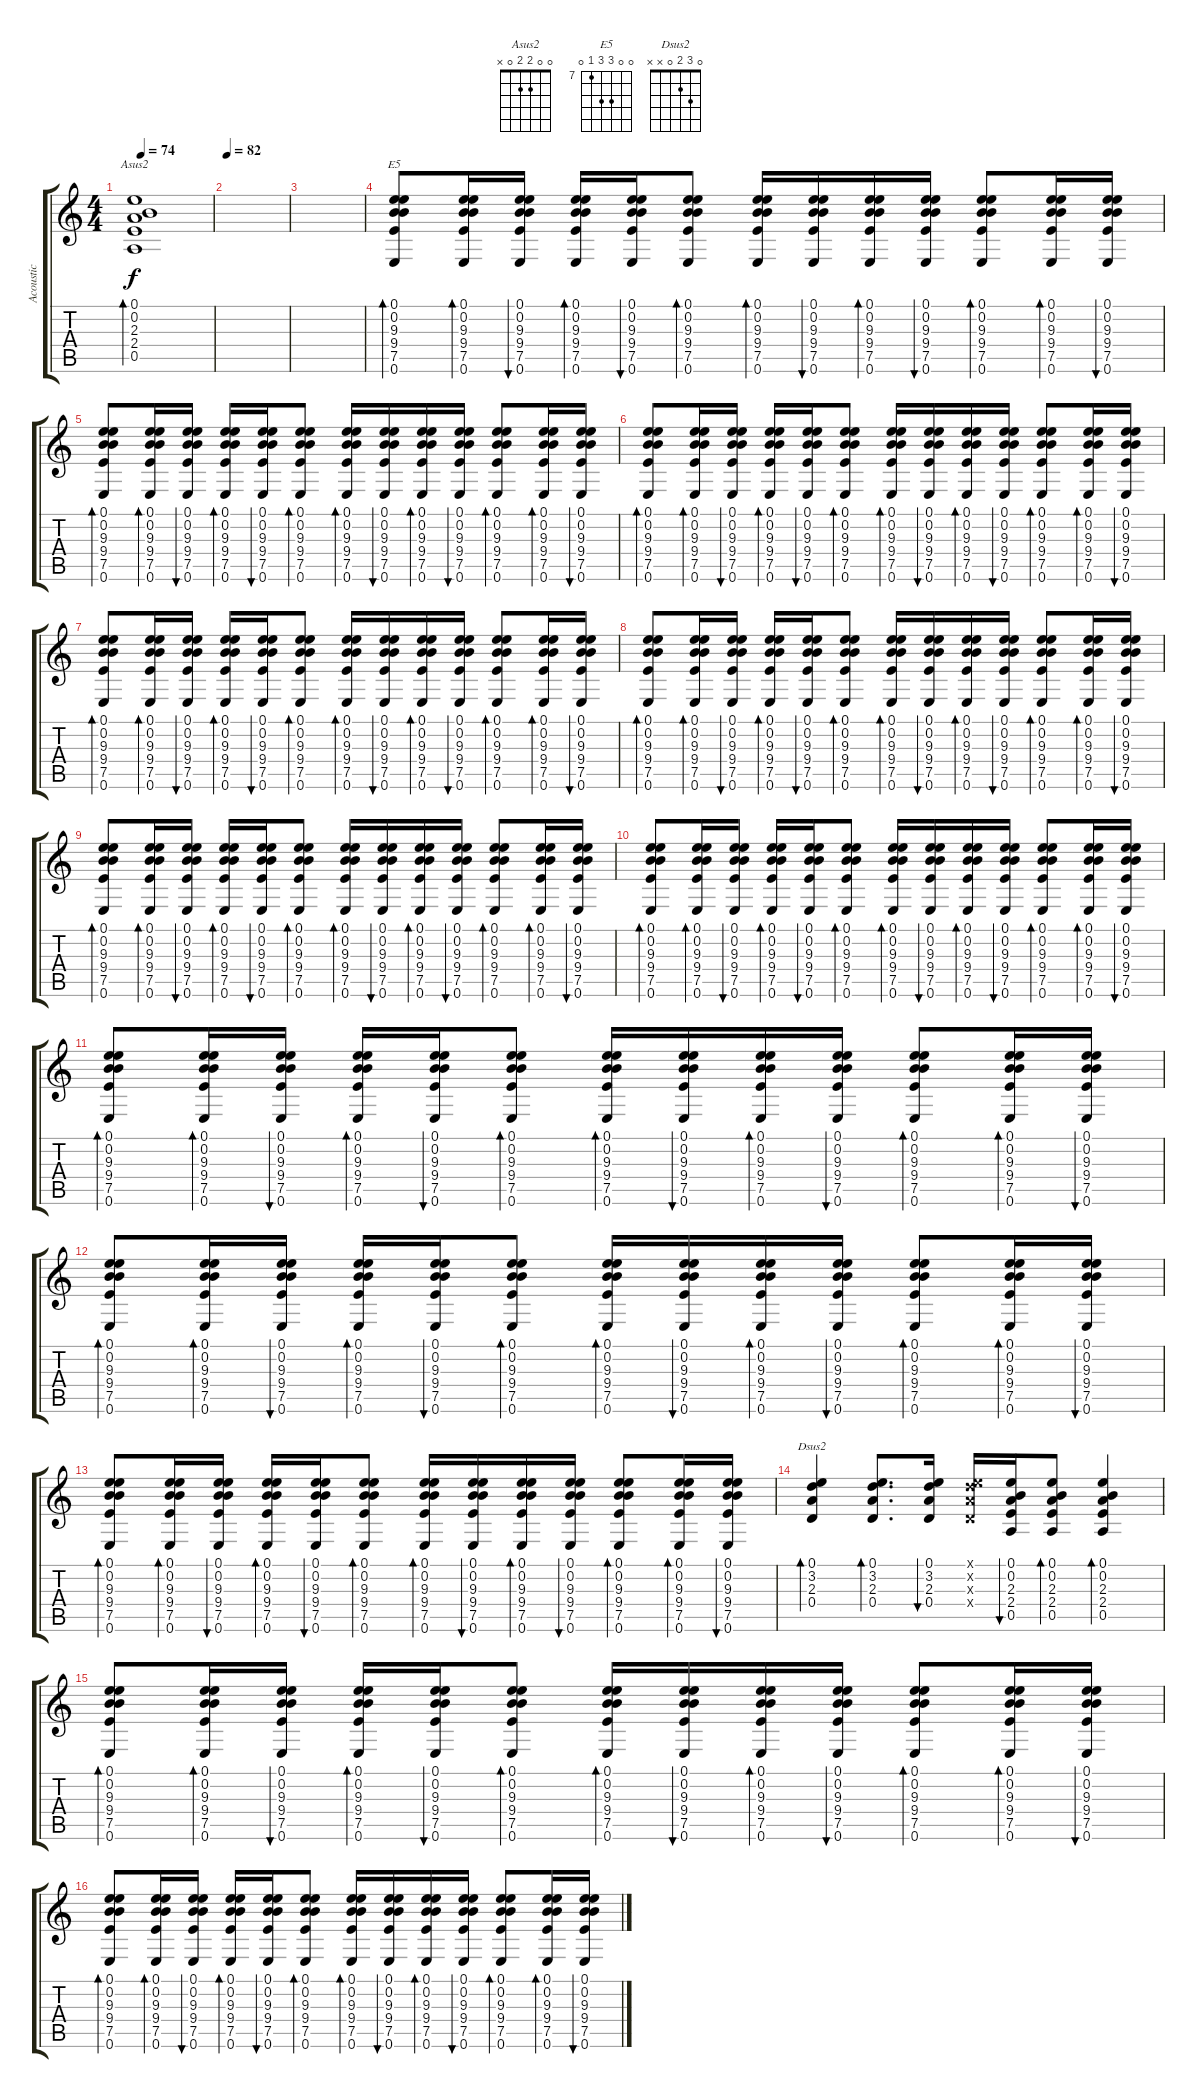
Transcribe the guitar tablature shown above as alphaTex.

\track ("Acoustic" "Acoustic") {instrument acousticguitarsteel}
\staff {score tabs}
\tuning (E4 B3 G3 D3 A2 E2) {hide}
\chord ("Asus2" 0 0 2 2 0 x)
\chord ("E5" 0 0 9 9 7 0) {firstfret 7}
\chord ("Dsus2" 0 3 2 0 x x)
\ts (4 4)
\tempo 74
\clef g2
\ks c
(0.1 0.2 2.3 2.4 0.5).1{bd 240 ch "Asus2" dy f} |
\tempo 82
|
|
(0.1 0.2 9.3 9.4 7.5 0.6).8{bd 30 ch "E5"} (0.1 0.2 9.3 9.4 7.5 0.6).16{bd 30} (0.1 0.2 9.3 9.4 7.5 0.6).16{bu 30} (0.1 0.2 9.3 9.4 7.5 0.6).16{bd 30} (0.1 0.2 9.3 9.4 7.5 0.6).16{bu 30} (0.1 0.2 9.3 9.4 7.5 0.6).8{bd 30} (0.1 0.2 9.3 9.4 7.5 0.6).16{bd 30} (0.1 0.2 9.3 9.4 7.5 0.6).16{bu 30} (0.1 0.2 9.3 9.4 7.5 0.6).16{bd 30} (0.1 0.2 9.3 9.4 7.5 0.6).16{bu 30} (0.1 0.2 9.3 9.4 7.5 0.6).8{bd 30} (0.1 0.2 9.3 9.4 7.5 0.6).16{bd 30} (0.1 0.2 9.3 9.4 7.5 0.6).16{bu 30} |
(0.1 0.2 9.3 9.4 7.5 0.6).8{bd 30} (0.1 0.2 9.3 9.4 7.5 0.6).16{bd 30} (0.1 0.2 9.3 9.4 7.5 0.6).16{bu 30} (0.1 0.2 9.3 9.4 7.5 0.6).16{bd 30} (0.1 0.2 9.3 9.4 7.5 0.6).16{bu 30} (0.1 0.2 9.3 9.4 7.5 0.6).8{bd 30} (0.1 0.2 9.3 9.4 7.5 0.6).16{bd 30} (0.1 0.2 9.3 9.4 7.5 0.6).16{bu 30} (0.1 0.2 9.3 9.4 7.5 0.6).16{bd 30} (0.1 0.2 9.3 9.4 7.5 0.6).16{bu 30} (0.1 0.2 9.3 9.4 7.5 0.6).8{bd 30} (0.1 0.2 9.3 9.4 7.5 0.6).16{bd 30} (0.1 0.2 9.3 9.4 7.5 0.6).16{bu 30} |
(0.1 0.2 9.3 9.4 7.5 0.6).8{bd 30} (0.1 0.2 9.3 9.4 7.5 0.6).16{bd 30} (0.1 0.2 9.3 9.4 7.5 0.6).16{bu 30} (0.1 0.2 9.3 9.4 7.5 0.6).16{bd 30} (0.1 0.2 9.3 9.4 7.5 0.6).16{bu 30} (0.1 0.2 9.3 9.4 7.5 0.6).8{bd 30} (0.1 0.2 9.3 9.4 7.5 0.6).16{bd 30} (0.1 0.2 9.3 9.4 7.5 0.6).16{bu 30} (0.1 0.2 9.3 9.4 7.5 0.6).16{bd 30} (0.1 0.2 9.3 9.4 7.5 0.6).16{bu 30} (0.1 0.2 9.3 9.4 7.5 0.6).8{bd 30} (0.1 0.2 9.3 9.4 7.5 0.6).16{bd 30} (0.1 0.2 9.3 9.4 7.5 0.6).16{bu 30} |
(0.1 0.2 9.3 9.4 7.5 0.6).8{bd 30} (0.1 0.2 9.3 9.4 7.5 0.6).16{bd 30} (0.1 0.2 9.3 9.4 7.5 0.6).16{bu 30} (0.1 0.2 9.3 9.4 7.5 0.6).16{bd 30} (0.1 0.2 9.3 9.4 7.5 0.6).16{bu 30} (0.1 0.2 9.3 9.4 7.5 0.6).8{bd 30} (0.1 0.2 9.3 9.4 7.5 0.6).16{bd 30} (0.1 0.2 9.3 9.4 7.5 0.6).16{bu 30} (0.1 0.2 9.3 9.4 7.5 0.6).16{bd 30} (0.1 0.2 9.3 9.4 7.5 0.6).16{bu 30} (0.1 0.2 9.3 9.4 7.5 0.6).8{bd 30} (0.1 0.2 9.3 9.4 7.5 0.6).16{bd 30} (0.1 0.2 9.3 9.4 7.5 0.6).16{bu 30} |
(0.1 0.2 9.3 9.4 7.5 0.6).8{bd 30} (0.1 0.2 9.3 9.4 7.5 0.6).16{bd 30} (0.1 0.2 9.3 9.4 7.5 0.6).16{bu 30} (0.1 0.2 9.3 9.4 7.5 0.6).16{bd 30} (0.1 0.2 9.3 9.4 7.5 0.6).16{bu 30} (0.1 0.2 9.3 9.4 7.5 0.6).8{bd 30} (0.1 0.2 9.3 9.4 7.5 0.6).16{bd 30} (0.1 0.2 9.3 9.4 7.5 0.6).16{bu 30} (0.1 0.2 9.3 9.4 7.5 0.6).16{bd 30} (0.1 0.2 9.3 9.4 7.5 0.6).16{bu 30} (0.1 0.2 9.3 9.4 7.5 0.6).8{bd 30} (0.1 0.2 9.3 9.4 7.5 0.6).16{bd 30} (0.1 0.2 9.3 9.4 7.5 0.6).16{bu 30} |
(0.1 0.2 9.3 9.4 7.5 0.6).8{bd 30} (0.1 0.2 9.3 9.4 7.5 0.6).16{bd 30} (0.1 0.2 9.3 9.4 7.5 0.6).16{bu 30} (0.1 0.2 9.3 9.4 7.5 0.6).16{bd 30} (0.1 0.2 9.3 9.4 7.5 0.6).16{bu 30} (0.1 0.2 9.3 9.4 7.5 0.6).8{bd 30} (0.1 0.2 9.3 9.4 7.5 0.6).16{bd 30} (0.1 0.2 9.3 9.4 7.5 0.6).16{bu 30} (0.1 0.2 9.3 9.4 7.5 0.6).16{bd 30} (0.1 0.2 9.3 9.4 7.5 0.6).16{bu 30} (0.1 0.2 9.3 9.4 7.5 0.6).8{bd 30} (0.1 0.2 9.3 9.4 7.5 0.6).16{bd 30} (0.1 0.2 9.3 9.4 7.5 0.6).16{bu 30} |
(0.1 0.2 9.3 9.4 7.5 0.6).8{bd 30} (0.1 0.2 9.3 9.4 7.5 0.6).16{bd 30} (0.1 0.2 9.3 9.4 7.5 0.6).16{bu 30} (0.1 0.2 9.3 9.4 7.5 0.6).16{bd 30} (0.1 0.2 9.3 9.4 7.5 0.6).16{bu 30} (0.1 0.2 9.3 9.4 7.5 0.6).8{bd 30} (0.1 0.2 9.3 9.4 7.5 0.6).16{bd 30} (0.1 0.2 9.3 9.4 7.5 0.6).16{bu 30} (0.1 0.2 9.3 9.4 7.5 0.6).16{bd 30} (0.1 0.2 9.3 9.4 7.5 0.6).16{bu 30} (0.1 0.2 9.3 9.4 7.5 0.6).8{bd 30} (0.1 0.2 9.3 9.4 7.5 0.6).16{bd 30} (0.1 0.2 9.3 9.4 7.5 0.6).16{bu 30} |
(0.1 0.2 9.3 9.4 7.5 0.6).8{bd 30} (0.1 0.2 9.3 9.4 7.5 0.6).16{bd 30} (0.1 0.2 9.3 9.4 7.5 0.6).16{bu 30} (0.1 0.2 9.3 9.4 7.5 0.6).16{bd 30} (0.1 0.2 9.3 9.4 7.5 0.6).16{bu 30} (0.1 0.2 9.3 9.4 7.5 0.6).8{bd 30} (0.1 0.2 9.3 9.4 7.5 0.6).16{bd 30} (0.1 0.2 9.3 9.4 7.5 0.6).16{bu 30} (0.1 0.2 9.3 9.4 7.5 0.6).16{bd 30} (0.1 0.2 9.3 9.4 7.5 0.6).16{bu 30} (0.1 0.2 9.3 9.4 7.5 0.6).8{bd 30} (0.1 0.2 9.3 9.4 7.5 0.6).16{bd 30} (0.1 0.2 9.3 9.4 7.5 0.6).16{bu 30} |
(0.1 0.2 9.3 9.4 7.5 0.6).8{bd 30} (0.1 0.2 9.3 9.4 7.5 0.6).16{bd 30} (0.1 0.2 9.3 9.4 7.5 0.6).16{bu 30} (0.1 0.2 9.3 9.4 7.5 0.6).16{bd 30} (0.1 0.2 9.3 9.4 7.5 0.6).16{bu 30} (0.1 0.2 9.3 9.4 7.5 0.6).8{bd 30} (0.1 0.2 9.3 9.4 7.5 0.6).16{bd 30} (0.1 0.2 9.3 9.4 7.5 0.6).16{bu 30} (0.1 0.2 9.3 9.4 7.5 0.6).16{bd 30} (0.1 0.2 9.3 9.4 7.5 0.6).16{bu 30} (0.1 0.2 9.3 9.4 7.5 0.6).8{bd 30} (0.1 0.2 9.3 9.4 7.5 0.6).16{bd 30} (0.1 0.2 9.3 9.4 7.5 0.6).16{bu 30} |
(0.1 0.2 9.3 9.4 7.5 0.6).8{bd 30} (0.1 0.2 9.3 9.4 7.5 0.6).16{bd 30} (0.1 0.2 9.3 9.4 7.5 0.6).16{bu 30} (0.1 0.2 9.3 9.4 7.5 0.6).16{bd 30} (0.1 0.2 9.3 9.4 7.5 0.6).16{bu 30} (0.1 0.2 9.3 9.4 7.5 0.6).8{bd 30} (0.1 0.2 9.3 9.4 7.5 0.6).16{bd 30} (0.1 0.2 9.3 9.4 7.5 0.6).16{bu 30} (0.1 0.2 9.3 9.4 7.5 0.6).16{bd 30} (0.1 0.2 9.3 9.4 7.5 0.6).16{bu 30} (0.1 0.2 9.3 9.4 7.5 0.6).8{bd 30} (0.1 0.2 9.3 9.4 7.5 0.6).16{bd 30} (0.1 0.2 9.3 9.4 7.5 0.6).16{bu 30} |
(0.1 3.2 2.3 0.4).4{bd 30 ch "Dsus2"} (0.1 3.2 2.3 0.4).8{d bd 30} (0.1 3.2 2.3 0.4).16{bu 30} (0.1{x} 3.2{x} 2.3{x} 0.4{x}).16 (0.1 0.2 2.3 2.4 0.5).16{bu 30} (0.1 0.2 2.3 2.4 0.5).8{bd 30} (0.1 0.2 2.3 2.4 0.5).4{bd 30} |
(0.1 0.2 9.3 9.4 7.5 0.6).8{bd 30} (0.1 0.2 9.3 9.4 7.5 0.6).16{bd 30} (0.1 0.2 9.3 9.4 7.5 0.6).16{bu 30} (0.1 0.2 9.3 9.4 7.5 0.6).16{bd 30} (0.1 0.2 9.3 9.4 7.5 0.6).16{bu 30} (0.1 0.2 9.3 9.4 7.5 0.6).8{bd 30} (0.1 0.2 9.3 9.4 7.5 0.6).16{bd 30} (0.1 0.2 9.3 9.4 7.5 0.6).16{bu 30} (0.1 0.2 9.3 9.4 7.5 0.6).16{bd 30} (0.1 0.2 9.3 9.4 7.5 0.6).16{bu 30} (0.1 0.2 9.3 9.4 7.5 0.6).8{bd 30} (0.1 0.2 9.3 9.4 7.5 0.6).16{bd 30} (0.1 0.2 9.3 9.4 7.5 0.6).16{bu 30} |
(0.1 0.2 9.3 9.4 7.5 0.6).8{bd 30} (0.1 0.2 9.3 9.4 7.5 0.6).16{bd 30} (0.1 0.2 9.3 9.4 7.5 0.6).16{bu 30} (0.1 0.2 9.3 9.4 7.5 0.6).16{bd 30} (0.1 0.2 9.3 9.4 7.5 0.6).16{bu 30} (0.1 0.2 9.3 9.4 7.5 0.6).8{bd 30} (0.1 0.2 9.3 9.4 7.5 0.6).16{bd 30} (0.1 0.2 9.3 9.4 7.5 0.6).16{bu 30} (0.1 0.2 9.3 9.4 7.5 0.6).16{bd 30} (0.1 0.2 9.3 9.4 7.5 0.6).16{bu 30} (0.1 0.2 9.3 9.4 7.5 0.6).8{bd 30} (0.1 0.2 9.3 9.4 7.5 0.6).16{bd 30} (0.1 0.2 9.3 9.4 7.5 0.6).16{bu 30}
